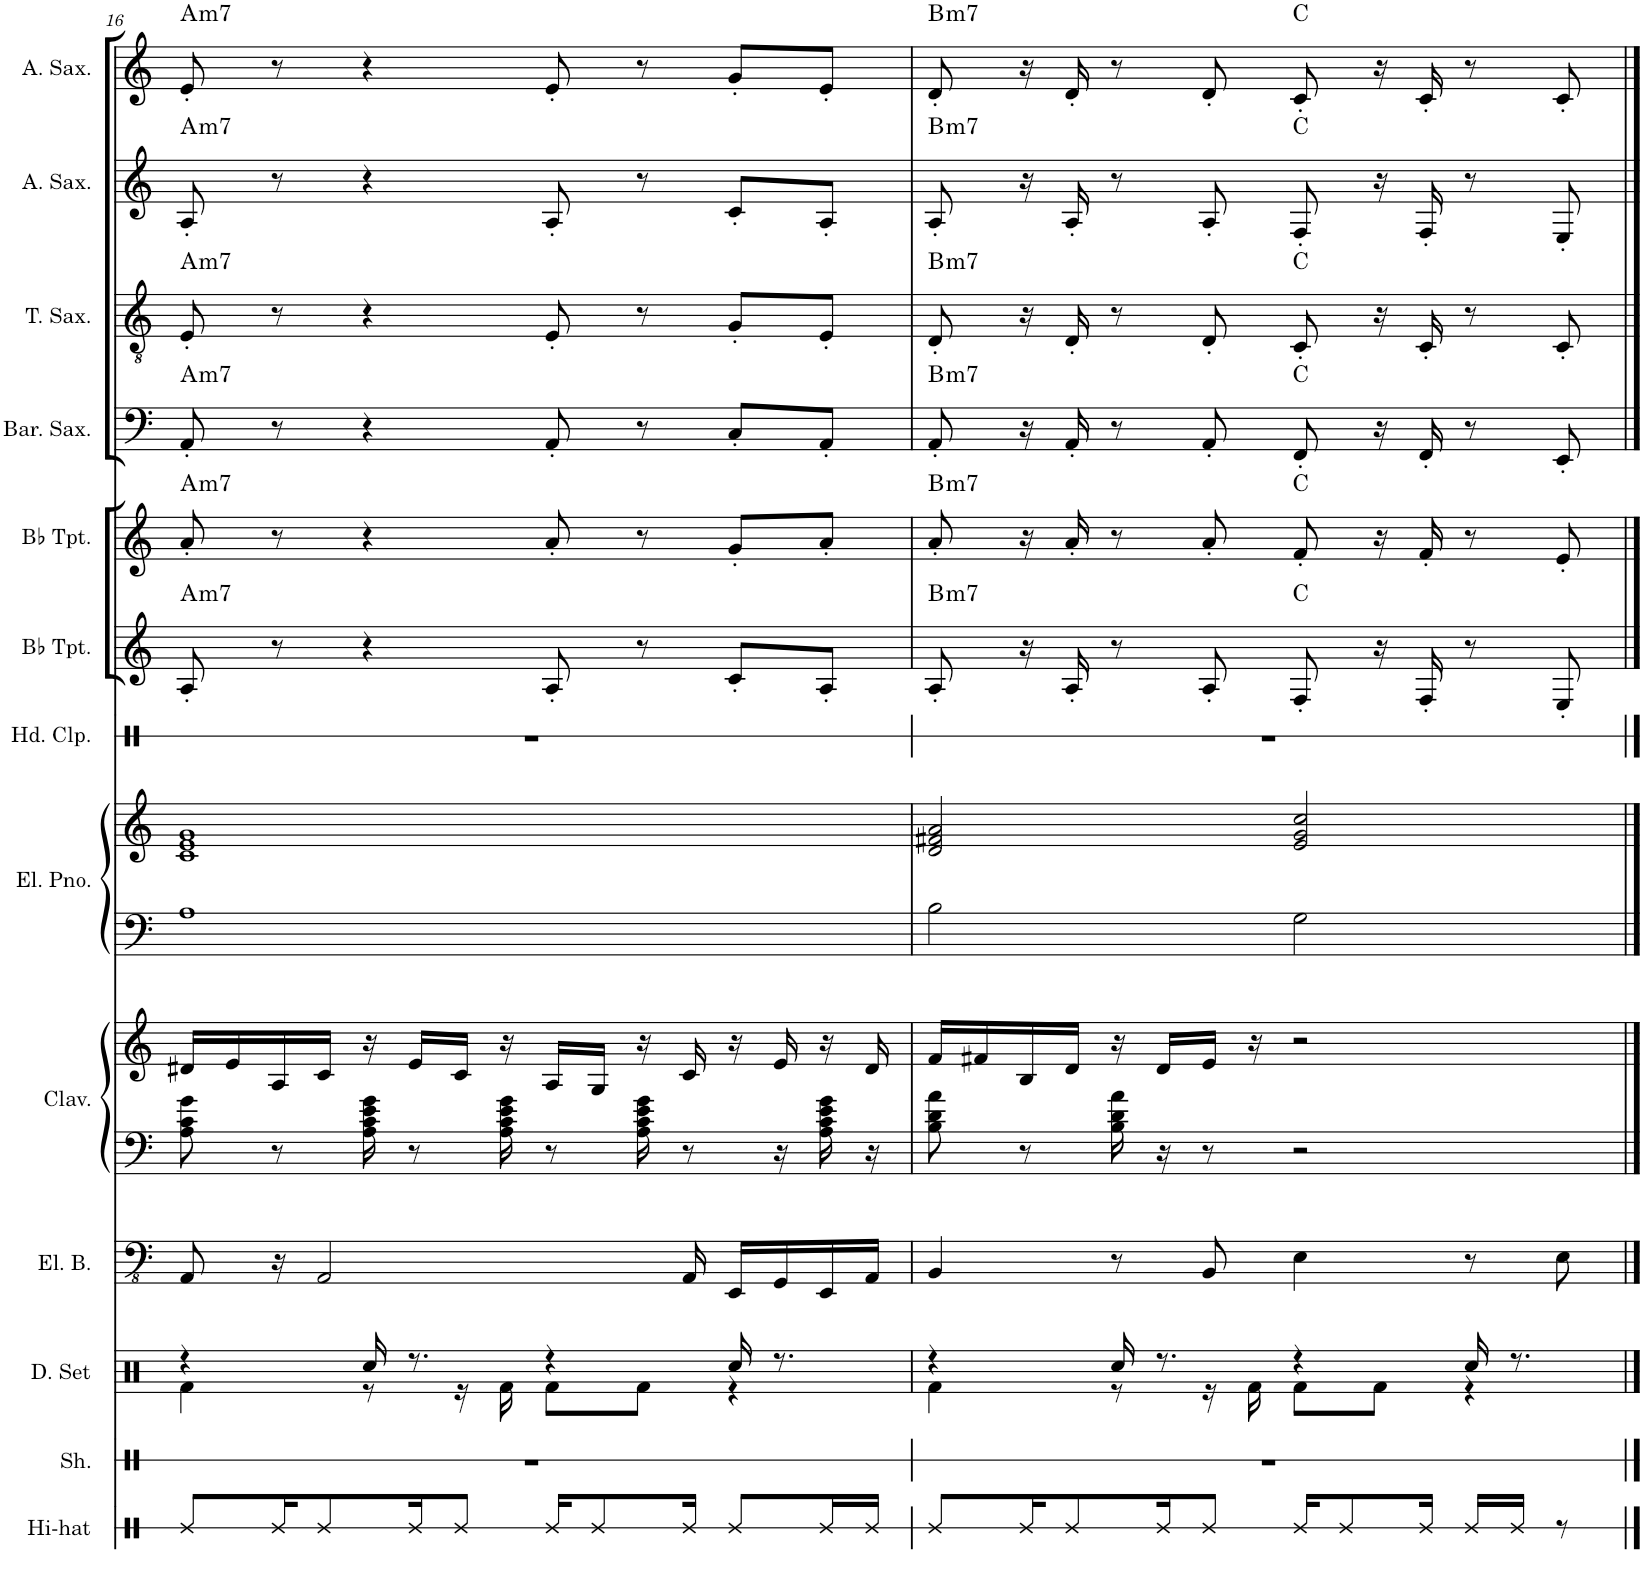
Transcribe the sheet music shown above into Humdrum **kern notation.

**kern	**kern	**kern	**kern	**kern	**kern	**kern	**kern	**kern	**kern	**kern	**harte	**kern	**harte	**kern	**harte	**kern	**kern	**harte
*part13	*part12	*part11	*part10	*part9	*part9	*part8	*part8	*part7	*part6	*part5	*part5	*part4	*part4	*part3	*part3	*part2	*part1	*part1
*staff15	*staff14	*staff13	*staff12	*staff11	*staff10	*staff9	*staff8	*staff7	*staff6	*staff5	*	*staff4	*	*staff3	*	*staff2	*staff1	*
*I"Hi-hat	*I"Shaker	*I"Drumset	*I"Electric Bass	*I"Clavinet	*	*I"Electric Piano	*	*I"Hand Clap	*I"Bb Trumpet	*I"Bb Trumpet	*	*I"Baritone Saxophone	*	*I"Tenor Saxophone	*	*I"Alto Saxophone	*I"Alto Saxophone	*
*I'Hi-hat	*I'Sh.	*I'D. Set	*I'El. B.	*I'Clav.	*	*I'El. Pno.	*	*I'Hd. Clp.	*I'Bb Tpt.	*I'Bb Tpt.	*	*I'Bar. Sax.	*	*I'T. Sax.	*	*I'A. Sax.	*I'A. Sax.	*
!!LO:PB:g=z
*clefX	*clefX	*clefX	*clefFv4	*clefF4	*clefG2	*clefF4	*clefG2	*clefX	*clefG2	*clefG2	*	*clefF4	*	*clefGv2	*	*clefG2	*clefG2	*
*	*	*	*	*	*	*	*	*	*ITrd1c2	*ITrd1c2	*	*ITrd12c21	*	*ITrd8c14	*	*ITrd5c9	*ITrd5c9	*
*k[]	*k[]	*k[]	*k[]	*k[]	*k[]	*k[]	*k[]	*k[]	*k[]	*k[]	*	*k[]	*	*k[]	*	*k[]	*k[]	*
*M4/4	*M4/4	*M4/4	*M4/4	*M4/4	*M4/4	*M4/4	*M4/4	*M4/4	*M4/4	*M4/4	*	*M4/4	*	*M4/4	*	*M4/4	*M4/4	*
=16	=16	=16	=16	=16	=16	=16	=16	=16	=16	=16	=16	=16	=16	=16	=16	=16	=16	=16
*	*	*^	*	*	*	*	*	*	*	*	*	*	*	*	*	*	*	*
!	!	!	!	!	!	!	!	!	!	!	!	!LO:H:kt=m7	!	!LO:H:kt=m7	!	!LO:H:kt=m7	!	!	!LO:H:kt=m7
8Re/L	1r	4r	4Rf\	8AAA/	8A\ 8c\ 8g\	16d#X/LL	1A	1c 1e 1g	1r	8A'/	8a'/	A:min7	8AA'/	A:min7	8E'/	A:min7	8A'/	8e'/	A:min7
.	.	.	.	.	.	16e/	.	.	.	.	.	.	.	.	.	.	.	.	.
16Re/K	.	.	.	16r	8r	16A/	.	.	.	8r	8r	.	8r	.	8r	.	8r	8r	.
8Re/	.	.	.	2AAA/	.	16c/JJ	.	.	.	.	.	.	.	.	.	.	.	.	.
.	.	16Rcc/	8r	.	16A\ 16c\ 16e\ 16g\	16r	.	.	.	4r	4r	.	4r	.	4r	.	4r	4r	.
16Re/K	.	8.r	.	.	8r	16e/LL	.	.	.	.	.	.	.	.	.	.	.	.	.
8Re/J	.	.	16r	.	.	16c/JJ	.	.	.	.	.	.	.	.	.	.	.	.	.
.	.	.	16Rf\	.	16A\ 16c\ 16e\ 16g\	16r	.	.	.	.	.	.	.	.	.	.	.	.	.
16Re/KL	.	4r	8Rf\L	.	8r	16A/LL	.	.	.	8A'/	8a'/	.	8AA'/	.	8E'/	.	8A'/	8e'/	.
8Re/	.	.	.	.	.	16G/JJ	.	.	.	.	.	.	.	.	.	.	.	.	.
.	.	.	8Rf\J	.	16A\ 16c\ 16e\ 16g\	16r	.	.	.	8r	8r	.	8r	.	8r	.	8r	8r	.
16Re/Jk	.	.	.	16AAA/	8r	16c/	.	.	.	.	.	.	.	.	.	.	.	.	.
8Re/L	.	16Rcc/	4r	16EEE/LL	.	16r	.	.	.	8c'/L	8g'/L	.	8C'/L	.	8G'/L	.	8c'/L	8g'/L	.
.	.	8.r	.	16GGG/	16r	16e/	.	.	.	.	.	.	.	.	.	.	.	.	.
16Re/L	.	.	.	16EEE/	16A\ 16c\ 16e\ 16g\	16r	.	.	.	8A'/J	8a'/J	.	8AA'/J	.	8E'/J	.	8A'/J	8e'/J	.
16Re/JJ	.	.	.	16AAA/JJ	16r	16d#/	.	.	.	.	.	.	.	.	.	.	.	.	.
=17	=17	=17	=17	=17	=17	=17	=17	=17	=17	=17	=17	=17	=17	=17	=17	=17	=17	=17	=17
!	!	!	!	!	!	!	!	!	!	!	!	!LO:H:kt=m7	!	!LO:H:kt=m7	!	!LO:H:kt=m7	!	!	!LO:H:kt=m7
8Re/L	1r	4r	4Rf\	4BBB/	8B\ 8d\ 8a\	16f/LL	2B\	2d/ 2f#X/ 2a/	1r	8A'/	8a'/	B:min7	8AA'/	B:min7	8D'/	B:min7	8A'/	8d'/	B:min7
.	.	.	.	.	.	16f#X/	.	.	.	.	.	.	.	.	.	.	.	.	.
16Re/K	.	.	.	.	8r	16B/	.	.	.	16r	16r	.	16r	.	16r	.	16r	16r	.
8Re/	.	.	.	.	.	16d/JJ	.	.	.	16A'/	16a'/	.	16AA'/	.	16D'/	.	16A'/	16d'/	.
.	.	16Rcc/	8r	8r	16B\ 16d\ 16a\	16r	.	.	.	8r	8r	.	8r	.	8r	.	8r	8r	.
16Re/K	.	8.r	.	.	16r	16d/LL	.	.	.	.	.	.	.	.	.	.	.	.	.
8Re/J	.	.	16r	8BBB/	8r	16e/JJ	.	.	.	8A'/	8a'/	.	8AA'/	.	8D'/	.	8A'/	8d'/	.
.	.	.	16Rf\	.	.	16r	.	.	.	.	.	.	.	.	.	.	.	.	.
16Re/KL	.	4r	8Rf\L	4EE\	2r	2r	2G\	2e/ 2g/ 2cc/	.	8F'/	8fn'/	C:maj	8FFn'/	C:maj	8C'/	C:maj	8F'/	8c'/	C:maj
8Re/	.	.	.	.	.	.	.	.	.	.	.	.	.	.	.	.	.	.	.
.	.	.	8Rf\J	.	.	.	.	.	.	16r	16r	.	16r	.	16r	.	16r	16r	.
16Re/Jk	.	.	.	.	.	.	.	.	.	16F'/	16f'/	.	16FF'/	.	16C'/	.	16F'/	16c'/	.
16Re/LL	.	16Rcc/	4r	8r	.	.	.	.	.	8r	8r	.	8r	.	8r	.	8r	8r	.
16Re/JJ	.	8.r	.	.	.	.	.	.	.	.	.	.	.	.	.	.	.	.	.
8r	.	.	.	8EE\	.	.	.	.	.	8E'/	8e'/	.	8EE'/	.	8C'/	.	8E'/	8c'/	.
*	*	*v	*v	*	*	*	*	*	*	*	*	*	*	*	*	*	*	*	*
==	==	==	==	==	==	==	==	==	==	==	==	==	==	==	==	==	==	==
*-	*-	*-	*-	*-	*-	*-	*-	*-	*-	*-	*-	*-	*-	*-	*-	*-	*-	*-
